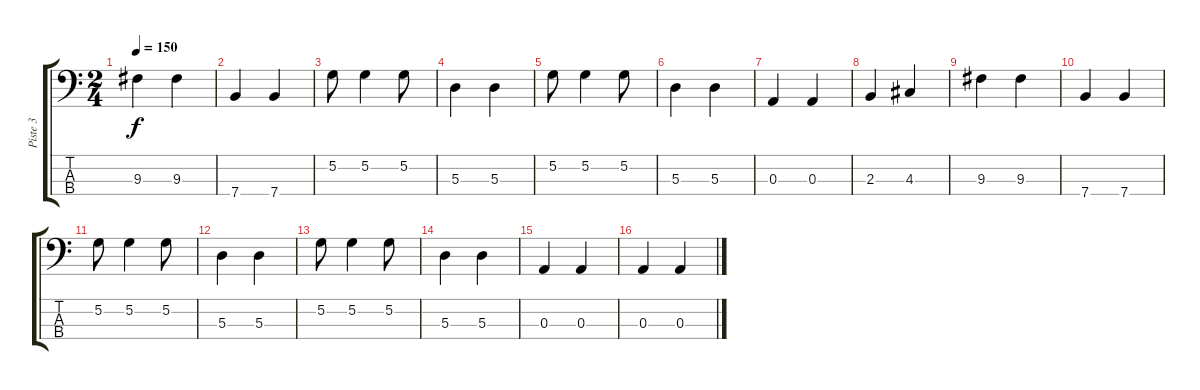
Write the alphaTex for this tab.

\track ("Piste 3" "Piste 3") {instrument electricbassfinger}
\staff {score tabs}
\tuning (G2 D2 A1 E1) {hide}
\ts (2 4)
\tempo 150
\clef f4
\ks c
9.3.4{dy f} 9.3.4 |
7.4.4 7.4.4 |
5.2.8 5.2.4 5.2.8 |
5.3.4 5.3.4 |
5.2.8 5.2.4 5.2.8 |
5.3.4 5.3.4 |
0.3.4 0.3.4 |
2.3.4 4.3.4 |
9.3.4 9.3.4 |
7.4.4 7.4.4 |
5.2.8 5.2.4 5.2.8 |
5.3.4 5.3.4 |
5.2.8 5.2.4 5.2.8 |
5.3.4 5.3.4 |
0.3.4 0.3.4 |
0.3.4 0.3.4
